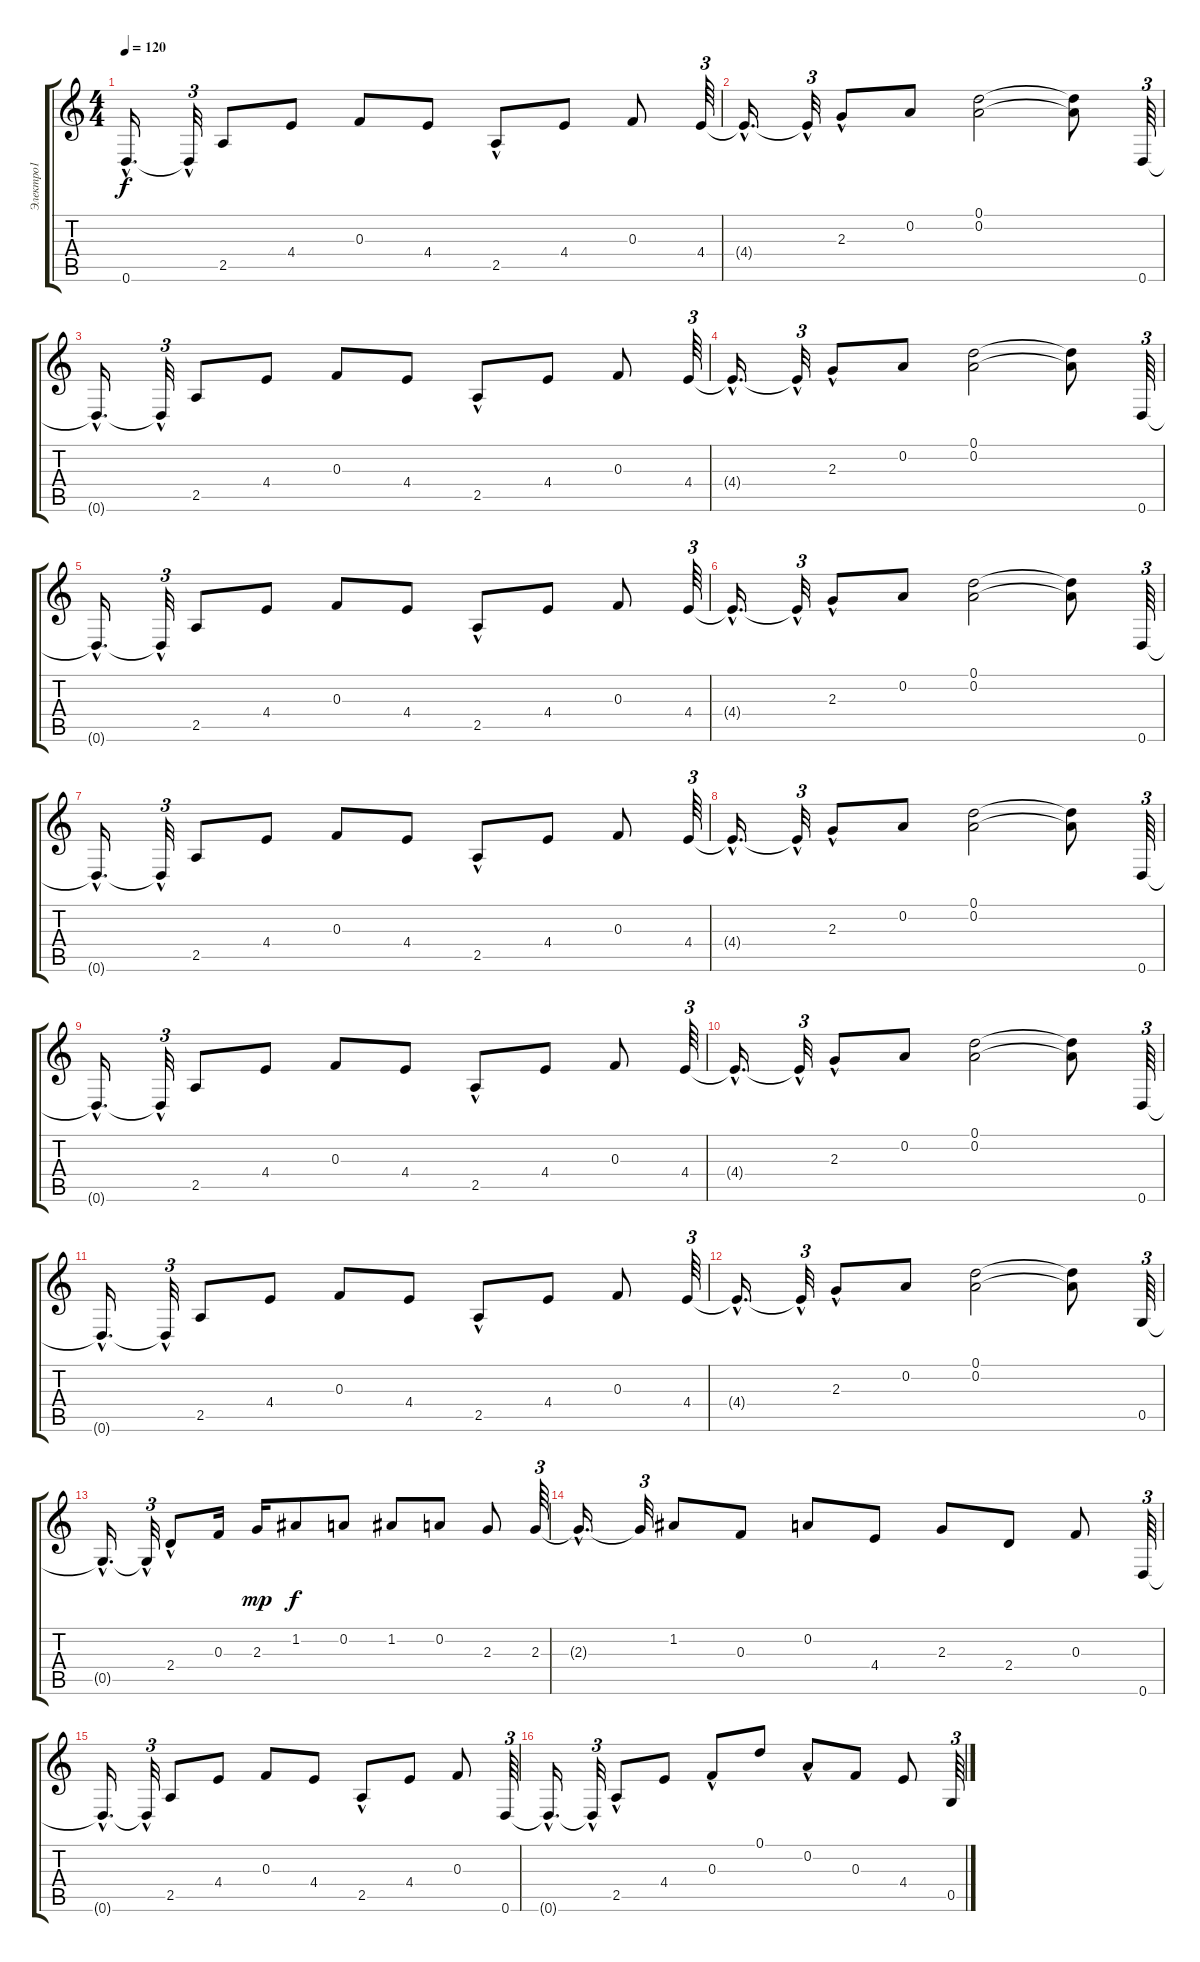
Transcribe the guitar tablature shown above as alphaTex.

\track ("Электро1" "Электро1") {instrument electricguitarclean}
\staff {score tabs}
\tuning (D4 A3 F3 C3 G2 D2) {hide}
\ts (4 4)
\tempo 120
\clef g2
\ks c
0.6{hac t}.16{d dy f} 0.6{hac t}.32{tu (3 2)} 2.5.8 4.4.8 0.3.8 4.4.8 2.5{hac}.8 4.4.8 0.3.8 4.4.64{tu (3 2)} |
4.4{hac t}.16{d} 4.4{hac t}.32{tu (3 2)} 2.3{hac}.8 0.2.8 (0.1 0.2).2 (0.1{t} 0.2{t}).8 0.6.64{tu (3 2)} |
0.6{hac t}.16{d} 0.6{hac t}.32{tu (3 2)} 2.5.8 4.4.8 0.3.8 4.4.8 2.5{hac}.8 4.4.8 0.3.8 4.4.64{tu (3 2)} |
4.4{hac t}.16{d} 4.4{hac t}.32{tu (3 2)} 2.3{hac}.8 0.2.8 (0.1 0.2).2 (0.1{t} 0.2{t}).8 0.6.64{tu (3 2)} |
0.6{hac t}.16{d} 0.6{hac t}.32{tu (3 2)} 2.5.8 4.4.8 0.3.8 4.4.8 2.5{hac}.8 4.4.8 0.3.8 4.4.64{tu (3 2)} |
4.4{hac t}.16{d} 4.4{hac t}.32{tu (3 2)} 2.3{hac}.8 0.2.8 (0.1 0.2).2 (0.1{t} 0.2{t}).8 0.6.64{tu (3 2)} |
0.6{hac t}.16{d} 0.6{hac t}.32{tu (3 2)} 2.5.8 4.4.8 0.3.8 4.4.8 2.5{hac}.8 4.4.8 0.3.8 4.4.64{tu (3 2)} |
4.4{hac t}.16{d} 4.4{hac t}.32{tu (3 2)} 2.3{hac}.8 0.2.8 (0.1 0.2).2 (0.1{t} 0.2{t}).8 0.6.64{tu (3 2)} |
0.6{hac t}.16{d} 0.6{hac t}.32{tu (3 2)} 2.5.8 4.4.8 0.3.8 4.4.8 2.5{hac}.8 4.4.8 0.3.8 4.4.64{tu (3 2)} |
4.4{hac t}.16{d} 4.4{hac t}.32{tu (3 2)} 2.3{hac}.8 0.2.8 (0.1 0.2).2 (0.1{t} 0.2{t}).8 0.6.64{tu (3 2)} |
0.6{hac t}.16{d} 0.6{hac t}.32{tu (3 2)} 2.5.8 4.4.8 0.3.8 4.4.8 2.5{hac}.8 4.4.8 0.3.8 4.4.64{tu (3 2)} |
4.4{hac t}.16{d} 4.4{hac t}.32{tu (3 2)} 2.3{hac}.8 0.2.8 (0.1 0.2).2 (0.1{t} 0.2{t}).8 0.5.64{tu (3 2)} |
0.5{hac t}.16{d} 0.5{hac t}.32{tu (3 2)} 2.4{hac}.8 0.3.16 2.3.16{dy mp} 1.2.8{dy f} 0.2.8 1.2.8 0.2.8 2.3.8 2.3.64{tu (3 2)} |
2.3{hac t}.16{d} 2.3{t}.32{tu (3 2)} 1.2.8 0.3.8 0.2.8 4.4.8 2.3.8 2.4.8 0.3.8 0.6.64{tu (3 2)} |
0.6{hac t}.16{d} 0.6{hac t}.32{tu (3 2)} 2.5.8 4.4.8 0.3.8 4.4.8 2.5{hac}.8 4.4.8 0.3.8 0.6.64{tu (3 2)} |
0.6{hac t}.16{d} 0.6{hac t}.32{tu (3 2)} 2.5{hac}.8 4.4.8 0.3{hac}.8 0.1.8 0.2{hac}.8 0.3.8 4.4.8 0.5.64{tu (3 2)}
